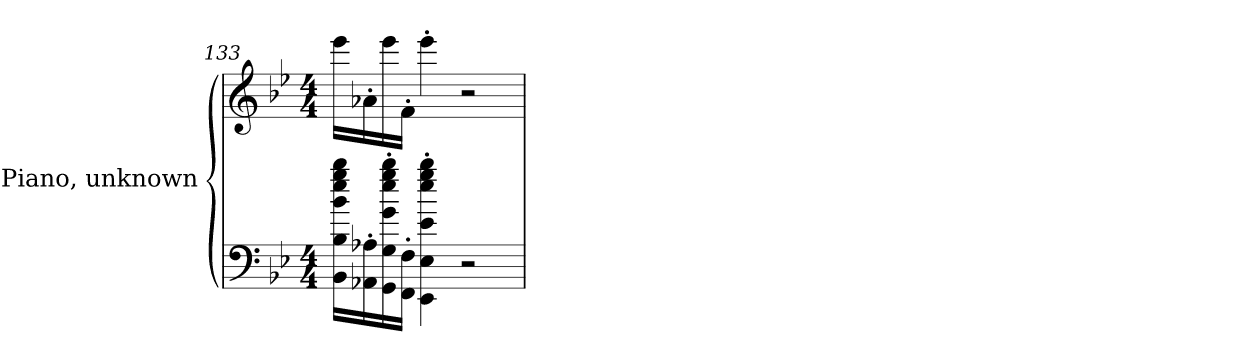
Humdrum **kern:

**kern	**kern
*part1	*part1
*staff2	*staff1
*I"Piano, unknown	*
*I'Pno.	*
!!LO:LB:g=z
*clefF4	*clefG2
*k[b-e-]	*k[b-e-]
*M4/4	*M4/4
=133	=133
16BB-\ 16B-\ 16b-\ 16ee-\ 16gg\ 16bb-\LL	16eee-\LL
16AA-X\' 16A-X\'	16a-X'\
16GG\' 16G\' 16g\' 16ee-\' 16gg\' 16bb-\'	16eee-\
16FF\' 16F\'JJ	16f'\JJ
4EE-\' 4E-\' 4e-\' 4ee-\' 4gg\' 4bb-\'	4eee-'\
2r	2r
=	=
*-	*-
